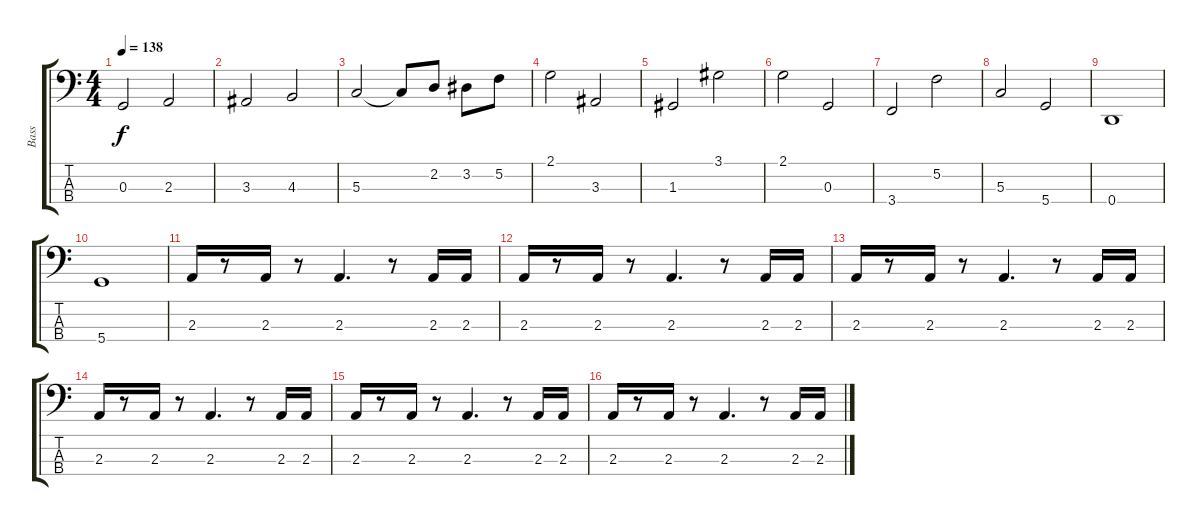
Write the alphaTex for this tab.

\track ("Bass" "Bass") {instrument electricbassfinger}
\staff {score tabs}
\tuning (F2 C2 G1 D1) {hide}
\ts (4 4)
\tempo 138
\clef f4
\ks c
0.3.2{dy f} 2.3.2 |
3.3.2 4.3.2 |
5.3.2 5.3{t}.8 2.2.8 3.2.8 5.2.8 |
2.1.2 3.3.2 |
1.3.2 3.1.2 |
2.1.2 0.3.2 |
3.4.2 5.2.2 |
5.3.2 5.4.2 |
0.4.1 |
5.4.1 |
2.3.16 r.8 2.3.16 r.8 2.3.4{d} r.8 2.3.16 2.3.16 |
2.3.16 r.8 2.3.16 r.8 2.3.4{d} r.8 2.3.16 2.3.16 |
2.3.16 r.8 2.3.16 r.8 2.3.4{d} r.8 2.3.16 2.3.16 |
2.3.16 r.8 2.3.16 r.8 2.3.4{d} r.8 2.3.16 2.3.16 |
2.3.16 r.8 2.3.16 r.8 2.3.4{d} r.8 2.3.16 2.3.16 |
2.3.16 r.8 2.3.16 r.8 2.3.4{d} r.8 2.3.16 2.3.16
